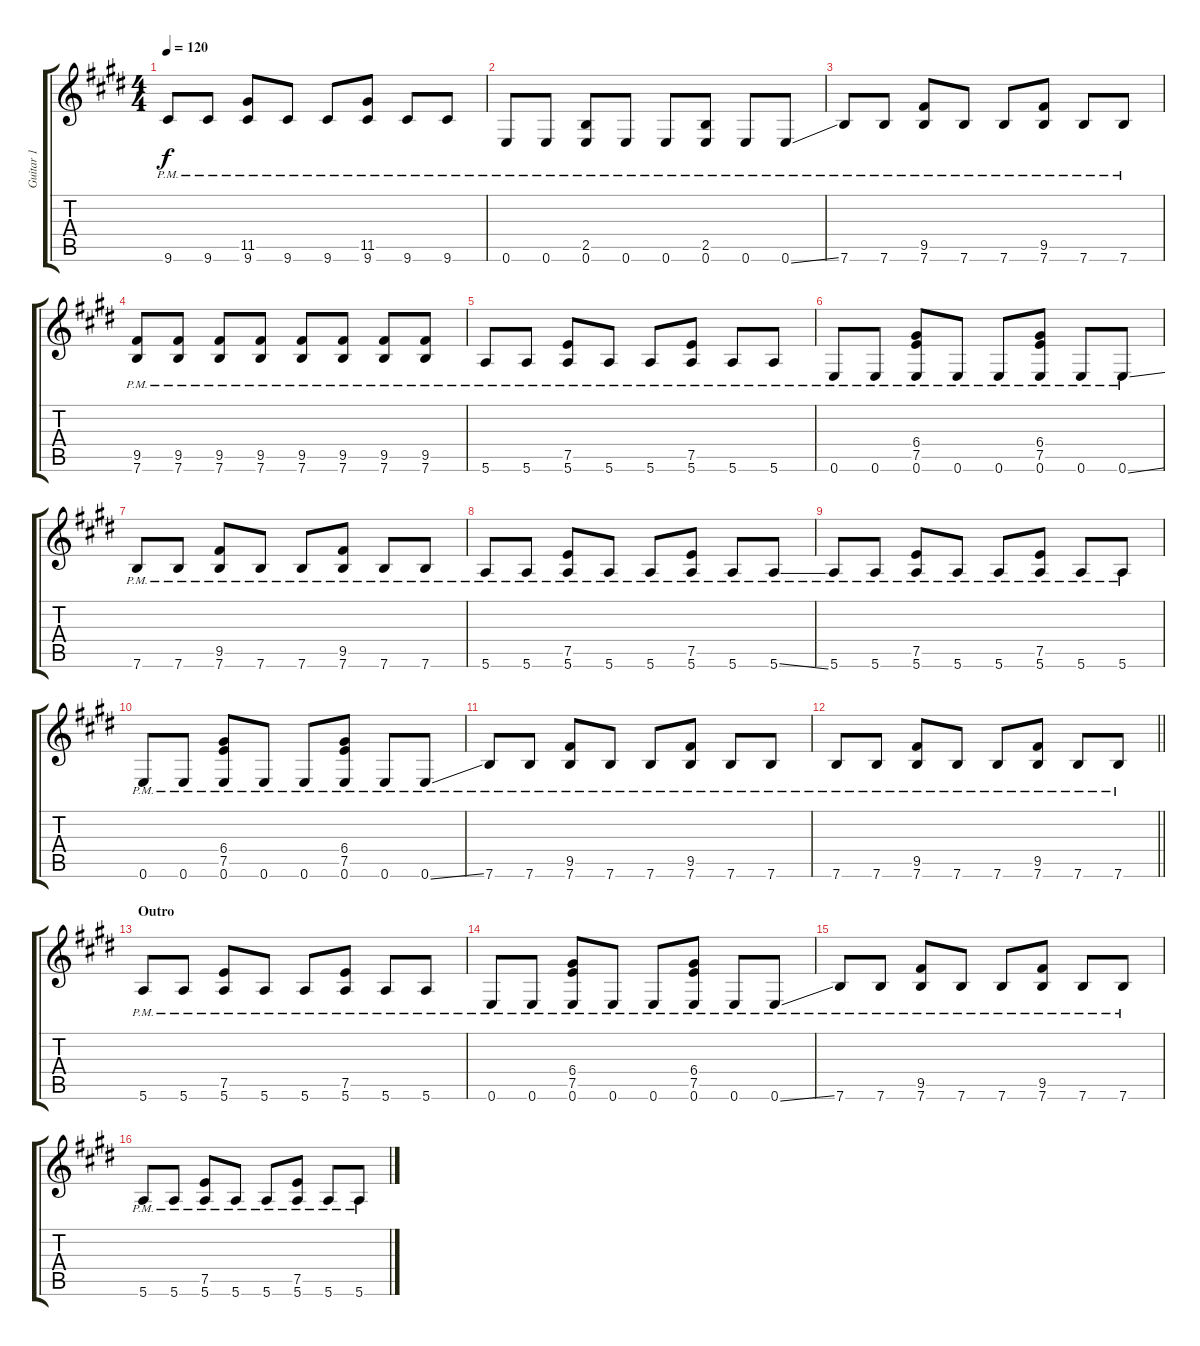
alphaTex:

\track ("Guitar 1" "Guitar 1") {instrument electricguitarmuted}
\staff {score tabs}
\tuning (E4 B3 G3 D3 A2 E2) {hide}
\ts (4 4)
\tempo 120
\clef g2
\ks e
9.6{pm}.8{dy f} 9.6{pm}.8 (11.5{pm} 9.6{pm}).8 9.6{pm}.8 9.6{pm}.8 (11.5{pm} 9.6{pm}).8 9.6{pm}.8 9.6{pm}.8 |
0.6{pm}.8 0.6{pm}.8 (2.5{pm} 0.6{pm}).8 0.6{pm}.8 0.6{pm}.8 (2.5{pm} 0.6{pm}).8 0.6{pm}.8 0.6{ss pm}.8 |
7.6{pm}.8 7.6{pm}.8 (9.5{pm} 7.6{pm}).8 7.6{pm}.8 7.6{pm}.8 (9.5{pm} 7.6{pm}).8 7.6{pm}.8 7.6{pm}.8 |
(9.5{pm} 7.6{pm}).8 (9.5{pm} 7.6{pm}).8 (9.5{pm} 7.6{pm}).8 (9.5{pm} 7.6{pm}).8 (9.5{pm} 7.6{pm}).8 (9.5{pm} 7.6{pm}).8 (9.5{pm} 7.6{pm}).8 (9.5{pm} 7.6{pm}).8 |
5.6{pm}.8 5.6{pm}.8 (7.5{pm} 5.6).8 5.6{pm}.8 5.6{pm}.8 (7.5{pm} 5.6{pm}).8 5.6{pm}.8 5.6{pm}.8 |
0.6{pm}.8 0.6{pm}.8 (6.4{pm} 7.5{pm} 0.6{pm}).8 0.6{pm}.8 0.6{pm}.8 (6.4{pm} 7.5{pm} 0.6{pm}).8 0.6{pm}.8 0.6{ss pm}.8 |
7.6{pm}.8 7.6{pm}.8 (9.5{pm} 7.6{pm}).8 7.6{pm}.8 7.6{pm}.8 (9.5{pm} 7.6{pm}).8 7.6{pm}.8 7.6{pm}.8 |
5.6{pm}.8 5.6{pm}.8 (7.5{pm} 5.6{pm}).8 5.6{pm}.8 5.6{pm}.8 (7.5{pm} 5.6{pm}).8 5.6{pm}.8 5.6{ss pm}.8 |
5.6{pm}.8 5.6{pm}.8 (7.5{pm} 5.6).8 5.6{pm}.8 5.6{pm}.8 (7.5{pm} 5.6{pm}).8 5.6{pm}.8 5.6{pm}.8 |
0.6{pm}.8 0.6{pm}.8 (6.4{pm} 7.5{pm} 0.6{pm}).8 0.6{pm}.8 0.6{pm}.8 (6.4{pm} 7.5{pm} 0.6{pm}).8 0.6{pm}.8 0.6{ss pm}.8 |
7.6{pm}.8 7.6{pm}.8 (9.5{pm} 7.6{pm}).8 7.6{pm}.8 7.6{pm}.8 (9.5{pm} 7.6{pm}).8 7.6{pm}.8 7.6{pm}.8 |
\barLineRight lightlight
7.6{pm}.8 7.6{pm}.8 (9.5{pm} 7.6{pm}).8 7.6{pm}.8 7.6{pm}.8 (9.5{pm} 7.6{pm}).8 7.6{pm}.8 7.6{pm}.8 |
\section ("" "Outro")
5.6{pm}.8 5.6{pm}.8 (7.5{pm} 5.6).8 5.6{pm}.8 5.6{pm}.8 (7.5{pm} 5.6{pm}).8 5.6{pm}.8 5.6{pm}.8 |
0.6{pm}.8 0.6{pm}.8 (6.4{pm} 7.5{pm} 0.6{pm}).8 0.6{pm}.8 0.6{pm}.8 (6.4{pm} 7.5{pm} 0.6{pm}).8 0.6{pm}.8 0.6{ss pm}.8 |
7.6{pm}.8 7.6{pm}.8 (9.5{pm} 7.6{pm}).8 7.6{pm}.8 7.6{pm}.8 (9.5{pm} 7.6{pm}).8 7.6{pm}.8 7.6{pm}.8 |
5.6{pm}.8 5.6{pm}.8 (7.5{pm} 5.6{pm}).8 5.6{pm}.8 5.6{pm}.8 (7.5{pm} 5.6{pm}).8 5.6{pm}.8 5.6{ss pm}.8
